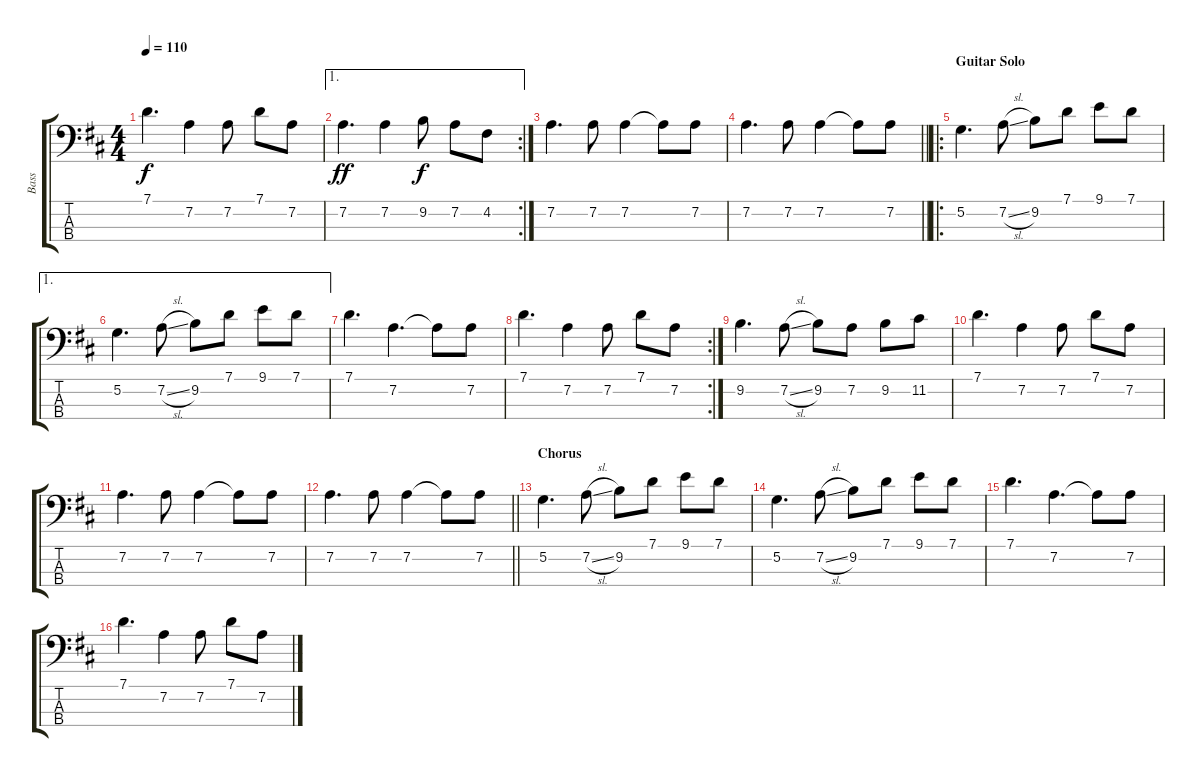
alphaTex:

\track ("Bass" "Bass") {instrument electricbassfinger}
\staff {score tabs}
\tuning (G2 D2 A1 E1) {hide}
\ts (4 4)
\tempo 110
\clef f4
\ks d
7.1.4{d dy f} 7.2.4 7.2.8 7.1.8 7.2.8 |
\ae 1
\rc 2
7.2.4{d dy ff} 7.2.4 9.2.8{dy f} 7.2.8 4.2.8 |
7.2.4{d} 7.2.8 7.2.4 7.2{t}.8 7.2.8 |
\barLineRight lightlight
7.2.4{d} 7.2.8 7.2.4 7.2{t}.8 7.2.8 |
\ro
\section ("" "Guitar Solo")
5.2.4{d} 7.2{sl}.8 9.2.8 7.1.8 9.1.8 7.1.8 |
\ae 1
5.2.4{d} 7.2{sl}.8 9.2.8 7.1.8 9.1.8 7.1.8 |
7.1.4{d} 7.2.4{d} 7.2{t}.8 7.2.8 |
\rc 2
7.1.4{d} 7.2.4 7.2.8 7.1.8 7.2.8 |
9.2.4{d} 7.2{sl}.8 9.2.8 7.2.8 9.2.8 11.2.8 |
7.1.4{d} 7.2.4 7.2.8 7.1.8 7.2.8 |
7.2.4{d} 7.2.8 7.2.4 7.2{t}.8 7.2.8 |
\barLineRight lightlight
7.2.4{d} 7.2.8 7.2.4 7.2{t}.8 7.2.8 |
\section ("" "Chorus")
5.2.4{d} 7.2{sl}.8 9.2.8 7.1.8 9.1.8 7.1.8 |
5.2.4{d} 7.2{sl}.8 9.2.8 7.1.8 9.1.8 7.1.8 |
7.1.4{d} 7.2.4{d} 7.2{t}.8 7.2.8 |
7.1.4{d} 7.2.4 7.2.8 7.1.8 7.2.8
